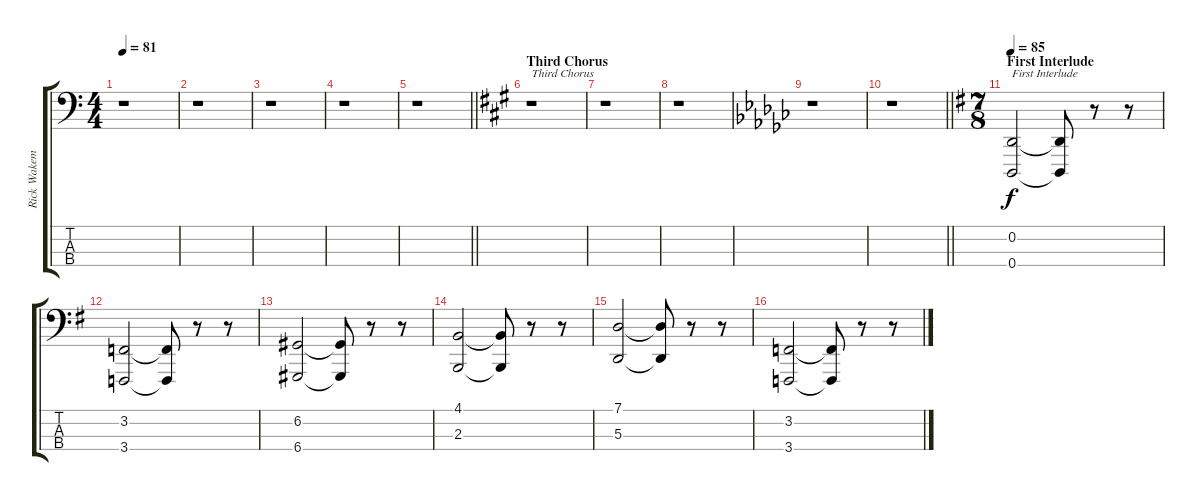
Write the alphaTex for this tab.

\track ("Rick Wakeman 3" "Rick Wakem") {instrument brightacousticpiano}
\staff {score tabs}
\tuning (G2 D2 A1 D1) {hide}
\ts (4 4)
\tempo 81
\clef f4
\ks c
r.1{dy f} |
r.1 |
r.1 |
r.1 |
\barLineRight lightlight
r.1 |
\section ("" "Third Chorus")
\ks a
r.1{txt "Third Chorus"} |
r.1 |
r.1 |
\ks gb
r.1 |
\barLineRight lightlight
r.1 |
\ts (7 8)
\section ("" "First Interlude")
\tempo 85
\ks g
(0.2 0.4).2{txt "First Interlude" volume 16 instrument brightacousticpiano} (0.2{t} 0.4{t}).8 r.8 r.8 |
(3.2 3.4).2 (3.2{t} 3.4{t}).8 r.8 r.8 |
(6.2 6.4).2 (6.2{t} 6.4{t}).8 r.8 r.8 |
(4.1 2.3).2 (4.1{t} 2.3{t}).8 r.8 r.8 |
(7.1 5.3).2 (7.1{t} 5.3{t}).8 r.8 r.8 |
(3.2 3.4).2 (3.2{t} 3.4{t}).8 r.8 r.8
